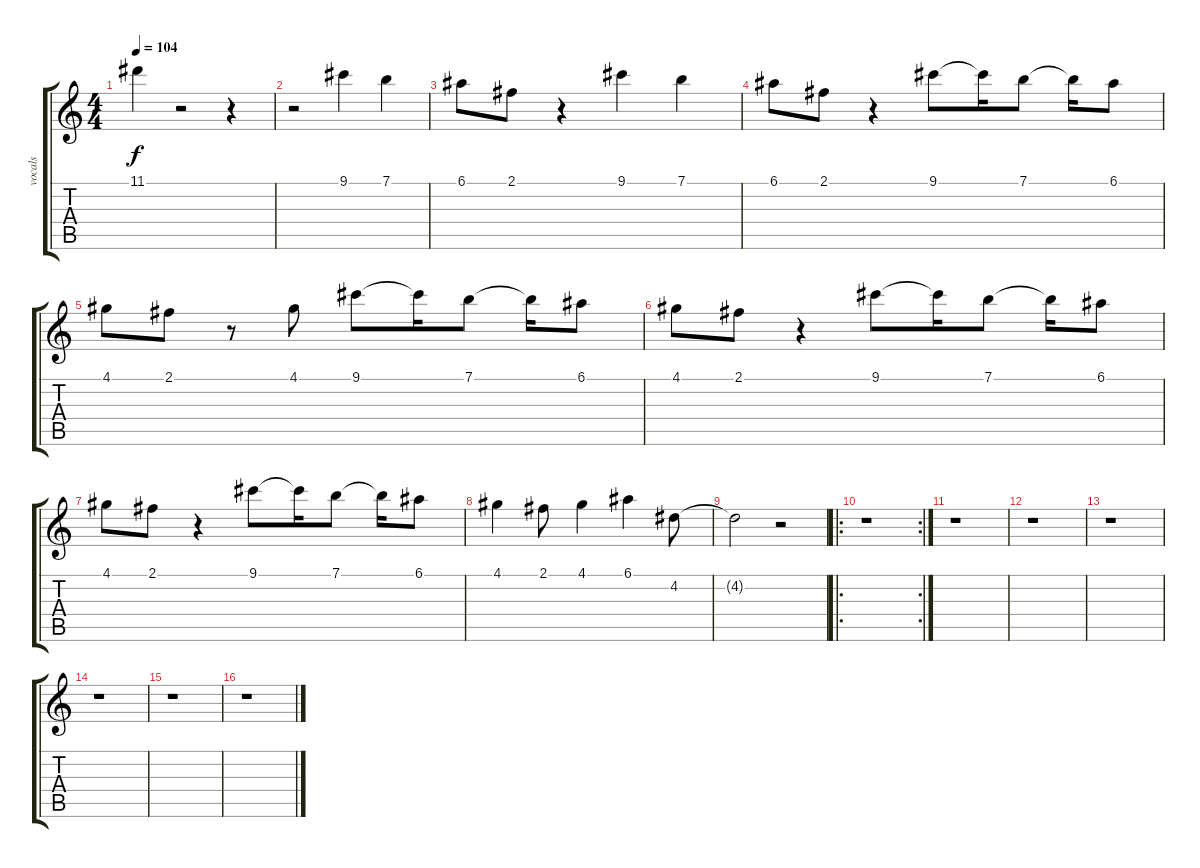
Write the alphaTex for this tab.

\track ("vocals" "vocals") {instrument overdrivenguitar}
\staff {score tabs}
\tuning (E4 B3 G3 D3 A2 E2) {hide}
\ts (4 4)
\tempo 104
\clef g2
\ks c
11.1{t}.4{dy f} r.2 r.4 |
r.2 9.1.4 7.1.4 |
6.1.8 2.1.8 r.4 9.1.4 7.1.4 |
6.1.8 2.1.8 r.4 9.1.8 9.1{t}.16 7.1.8 7.1{t}.16 6.1.8 |
4.1.8 2.1.8 r.8 4.1.8 9.1.8 9.1{t}.16 7.1.8 7.1{t}.16 6.1.8 |
4.1.8 2.1.8 r.4 9.1.8 9.1{t}.16 7.1.8 7.1{t}.16 6.1.8 |
4.1.8 2.1.8 r.4 9.1.8 9.1{t}.16 7.1.8 7.1{t}.16 6.1.8 |
4.1.4 2.1.8 4.1.4 6.1.4 4.2.8 |
4.2{t}.2 r.2 |
\ro
\rc 2
r.1 |
r.1 |
r.1 |
r.1 |
r.1 |
r.1 |
r.1
